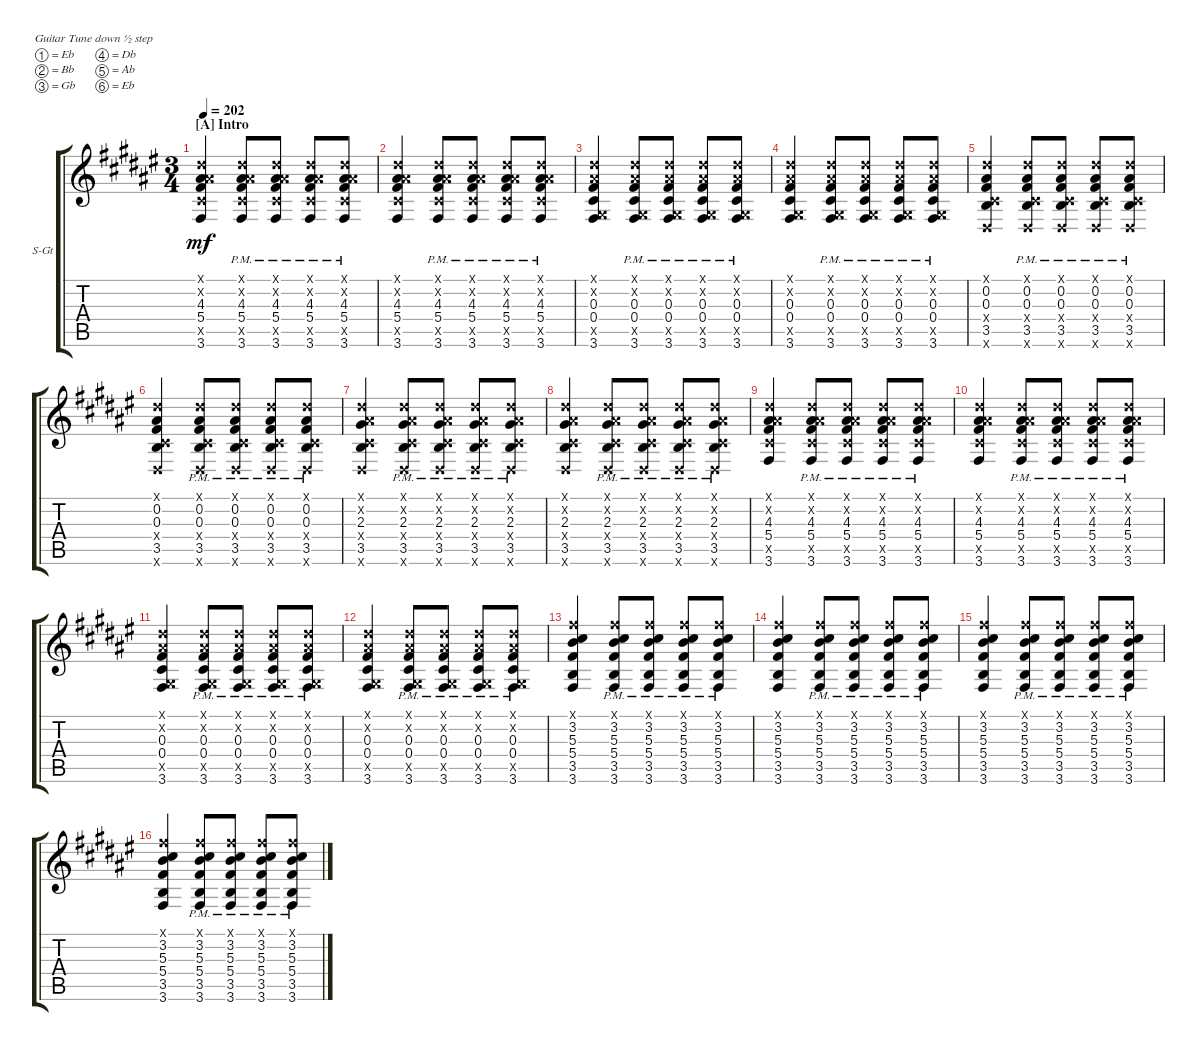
\defaultSystemsLayout 4
\bracketExtendMode groupsimilarinstruments
\firstSystemTrackNameOrientation horizontal
\otherSystemsTrackNameOrientation horizontal
\track ("Acoustic Guitar" "S-Gt") {instrument acousticguitarsteel}
\staff {score tabs}
\tuning (Eb4 Bb3 Gb3 Db3 Ab2 Eb2)
\ts (3 4)
\section ("A" "Intro")
\tempo 202
\clef g2
\scale
0.487395
\ks f#
(3.6 5.5{x} 5.4 4.3 0.2{x} 0.1{x}).4{dy mf instrument acousticguitarsteel} (3.6{pm} 5.5{pm x} 5.4{pm} 4.3{pm} 0.2{pm x} 0.1{pm x}).8 (3.6{pm} 5.5{pm x} 5.4{pm} 4.3{pm} 0.2{pm x} 0.1{pm x}).8 (3.6{pm} 5.5{pm x} 5.4{pm} 4.3{pm} 0.2{pm x} 0.1{pm x}).8 (3.6{pm} 5.5{pm x} 5.4{pm} 4.3{pm} 0.2{pm x} 0.1{pm x}).8 |
\scale
0.256303 (3.6 5.5{x} 5.4 4.3 0.2{x} 0.1{x}).4 (3.6{pm} 5.5{pm x} 5.4{pm} 4.3{pm} 0.2{pm x} 0.1{pm x}).8 (3.6{pm} 5.5{pm x} 5.4{pm} 4.3{pm} 0.2{pm x} 0.1{pm x}).8 (3.6{pm} 5.5{pm x} 5.4{pm} 4.3{pm} 0.2{pm x} 0.1{pm x}).8 (3.6{pm} 5.5{pm x} 5.4{pm} 4.3{pm} 0.2{pm x} 0.1{pm x}).8 |
\scale
0.256303 (3.6 0.5{x} 0.4 0.3 0.2{x} 0.1{x}).4 (3.6{pm} 0.5{pm x} 0.4{pm} 0.3{pm} 0.2{pm x} 0.1{pm x}).8 (3.6{pm} 0.5{pm x} 0.4{pm} 0.3{pm} 0.2{pm x} 0.1{pm x}).8 (3.6{pm} 0.5{pm x} 0.4{pm} 0.3{pm} 0.2{pm x} 0.1{pm x}).8 (3.6{pm} 0.5{pm x} 0.4{pm} 0.3{pm} 0.2{pm x} 0.1{pm x}).8 |
\scale
0.333333 (3.6 0.5{x} 0.4 0.3 0.2{x} 0.1{x}).4 (3.6{pm} 0.5{pm x} 0.4{pm} 0.3{pm} 0.2{pm x} 0.1{pm x}).8 (3.6{pm} 0.5{pm x} 0.4{pm} 0.3{pm} 0.2{pm x} 0.1{pm x}).8 (3.6{pm} 0.5{pm x} 0.4{pm} 0.3{pm} 0.2{pm x} 0.1{pm x}).8 (3.6{pm} 0.5{pm x} 0.4{pm} 0.3{pm} 0.2{pm x} 0.1{pm x}).8 |
\scale
0.333333 (0.6{x} 3.5 0.4{x} 0.3 0.2 0.1{x}).4 (0.6{pm x} 3.5{pm} 0.4{pm x} 0.3{pm} 0.2{pm} 0.1{pm x}).8 (0.6{pm x} 3.5{pm} 0.4{pm x} 0.3{pm} 0.2{pm} 0.1{pm x}).8 (0.6{pm x} 3.5{pm} 0.4{pm x} 0.3{pm} 0.2{pm} 0.1{pm x}).8 (0.6{pm x} 3.5{pm} 0.4{pm x} 0.3{pm} 0.2{pm} 0.1{pm x}).8 |
\scale
0.333333 (0.6{x} 3.5 0.4{x} 0.3 0.2 0.1{x}).4 (0.6{pm x} 3.5{pm} 0.4{pm x} 0.3{pm} 0.2{pm} 0.1{pm x}).8 (0.6{pm x} 3.5{pm} 0.4{pm x} 0.3{pm} 0.2{pm} 0.1{pm x}).8 (0.6{pm x} 3.5{pm} 0.4{pm x} 0.3{pm} 0.2{pm} 0.1{pm x}).8 (0.6{pm x} 3.5{pm} 0.4{pm x} 0.3{pm} 0.2{pm} 0.1{pm x}).8 |
\scale
0.333333 (0.1{x} 0.2{x} 0.6{x} 2.3 0.4{x} 3.5).4 (0.1{pm x} 0.2{pm x} 0.6{pm x} 2.3{pm} 0.4{pm x} 3.5{pm}).8 (0.1{pm x} 0.2{pm x} 0.6{pm x} 2.3{pm} 0.4{pm x} 3.5{pm}).8 (0.1{pm x} 0.2{pm x} 0.6{pm x} 2.3{pm} 0.4{pm x} 3.5{pm}).8 (0.1{pm x} 0.2{pm x} 0.6{pm x} 2.3{pm} 0.4{pm x} 3.5{pm}).8 |
\scale
0.333333 (0.1{x} 0.2{x} 0.6{x} 2.3 0.4{x} 3.5).4 (0.1{pm x} 0.2{pm x} 0.6{pm x} 2.3{pm} 0.4{pm x} 3.5{pm}).8 (0.1{pm x} 0.2{pm x} 0.6{pm x} 2.3{pm} 0.4{pm x} 3.5{pm}).8 (0.1{pm x} 0.2{pm x} 0.6{pm x} 2.3{pm} 0.4{pm x} 3.5{pm}).8 (0.1{pm x} 0.2{pm x} 0.6{pm x} 2.3{pm} 0.4{pm x} 3.5{pm}).8 |
\scale
0.333333 (3.6 5.5{x} 5.4 4.3 0.2{x} 0.1{x}).4 (3.6{pm} 5.5{pm x} 5.4{pm} 4.3{pm} 0.2{pm x} 0.1{pm x}).8 (3.6{pm} 5.5{pm x} 5.4{pm} 4.3{pm} 0.2{pm x} 0.1{pm x}).8 (3.6{pm} 5.5{pm x} 5.4{pm} 4.3{pm} 0.2{pm x} 0.1{pm x}).8 (3.6{pm} 5.5{pm x} 5.4{pm} 4.3{pm} 0.2{pm x} 0.1{pm x}).8 |
\scale
0.333333 (3.6 5.5{x} 5.4 4.3 0.2{x} 0.1{x}).4 (3.6{pm} 5.5{pm x} 5.4{pm} 4.3{pm} 0.2{pm x} 0.1{pm x}).8 (3.6{pm} 5.5{pm x} 5.4{pm} 4.3{pm} 0.2{pm x} 0.1{pm x}).8 (3.6{pm} 5.5{pm x} 5.4{pm} 4.3{pm} 0.2{pm x} 0.1{pm x}).8 (3.6{pm} 5.5{pm x} 5.4{pm} 4.3{pm} 0.2{pm x} 0.1{pm x}).8 |
\scale
0.333333 (3.6 0.5{x} 0.4 0.3 0.2{x} 0.1{x}).4 (3.6{pm} 0.5{pm x} 0.4{pm} 0.3{pm} 0.2{pm x} 0.1{pm x}).8 (3.6{pm} 0.5{pm x} 0.4{pm} 0.3{pm} 0.2{pm x} 0.1{pm x}).8 (3.6{pm} 0.5{pm x} 0.4{pm} 0.3{pm} 0.2{pm x} 0.1{pm x}).8 (3.6{pm} 0.5{pm x} 0.4{pm} 0.3{pm} 0.2{pm x} 0.1{pm x}).8 |
\scale
0.333333 (3.6 0.5{x} 0.4 0.3 0.2{x} 0.1{x}).4 (3.6{pm} 0.5{pm x} 0.4{pm} 0.3{pm} 0.2{pm x} 0.1{pm x}).8 (3.6{pm} 0.5{pm x} 0.4{pm} 0.3{pm} 0.2{pm x} 0.1{pm x}).8 (3.6{pm} 0.5{pm x} 0.4{pm} 0.3{pm} 0.2{pm x} 0.1{pm x}).8 (3.6{pm} 0.5{pm x} 0.4{pm} 0.3{pm} 0.2{pm x} 0.1{pm x}).8 |
\scale
0.333333 (3.6 3.5 5.4 5.3 3.2 3.1{x}).4 (3.6{pm} 3.5{pm} 5.4{pm} 5.3{pm} 3.2{pm} 3.1{pm x}).8 (3.6{pm} 3.5{pm} 5.4{pm} 5.3{pm} 3.2{pm} 3.1{pm x}).8 (3.6{pm} 3.5{pm} 5.4{pm} 5.3{pm} 3.2{pm} 3.1{pm x}).8 (3.6{pm} 3.5{pm} 5.4{pm} 5.3{pm} 3.2{pm} 3.1{pm x}).8 |
\scale
0.333333 (3.6 3.5 5.4 5.3 3.2 3.1{x}).4 (3.6{pm} 3.5{pm} 5.4{pm} 5.3{pm} 3.2{pm} 3.1{pm x}).8 (3.6{pm} 3.5{pm} 5.4{pm} 5.3{pm} 3.2{pm} 3.1{pm x}).8 (3.6{pm} 3.5{pm} 5.4{pm} 5.3{pm} 3.2{pm} 3.1{pm x}).8 (3.6{pm} 3.5{pm} 5.4{pm} 5.3{pm} 3.2{pm} 3.1{pm x}).8 |
\scale
0.333333 (3.6 3.5 5.4 5.3 3.2 3.1{x}).4 (3.6{pm} 3.5{pm} 5.4{pm} 5.3{pm} 3.2{pm} 3.1{pm x}).8 (3.6{pm} 3.5{pm} 5.4{pm} 5.3{pm} 3.2{pm} 3.1{pm x}).8 (3.6{pm} 3.5{pm} 5.4{pm} 5.3{pm} 3.2{pm} 3.1{pm x}).8 (3.6{pm} 3.5{pm} 5.4{pm} 5.3{pm} 3.2{pm} 3.1{pm x}).8 |
(3.6 3.5 5.4 5.3 3.2 3.1{x}).4 (3.6{pm} 3.5{pm} 5.4{pm} 5.3{pm} 3.2{pm} 3.1{pm x}).8 (3.6{pm} 3.5{pm} 5.4{pm} 5.3{pm} 3.2{pm} 3.1{pm x}).8 (3.6{pm} 3.5{pm} 5.4{pm} 5.3{pm} 3.2{pm} 3.1{pm x}).8 (3.6{pm} 3.5{pm} 5.4{pm} 5.3{pm} 3.2{pm} 3.1{pm x}).8
